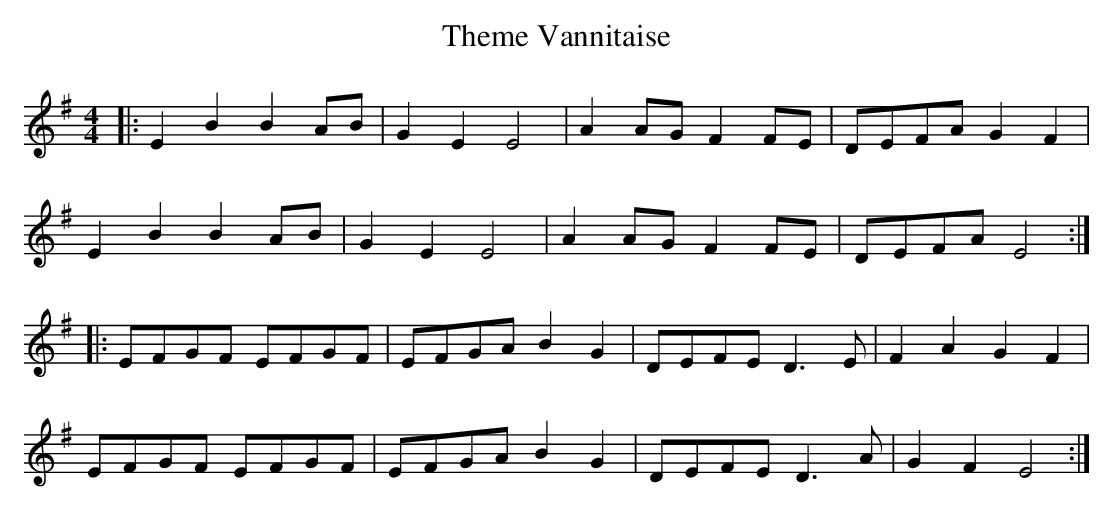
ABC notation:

X:1 Schottische
T: Theme Vannitaise
M: 4/4
L: 1/8
K:Emin
|:E2 B2 B2 AB | G2 E2 E4 | A2 AG F2 FE | DEFA G2 F2 |
E2 B2 B2 AB | G2 E2 E4 | A2 AG F2 FE | DEFA E4 :|
|: EFGF EFGF | EFGA B2 G2 | DEFE D3 E | F2 A2 G2 F2 |
EFGF EFGF | EFGA B2 G2 | DEFE D3 A | G2 F2 E4 :|
